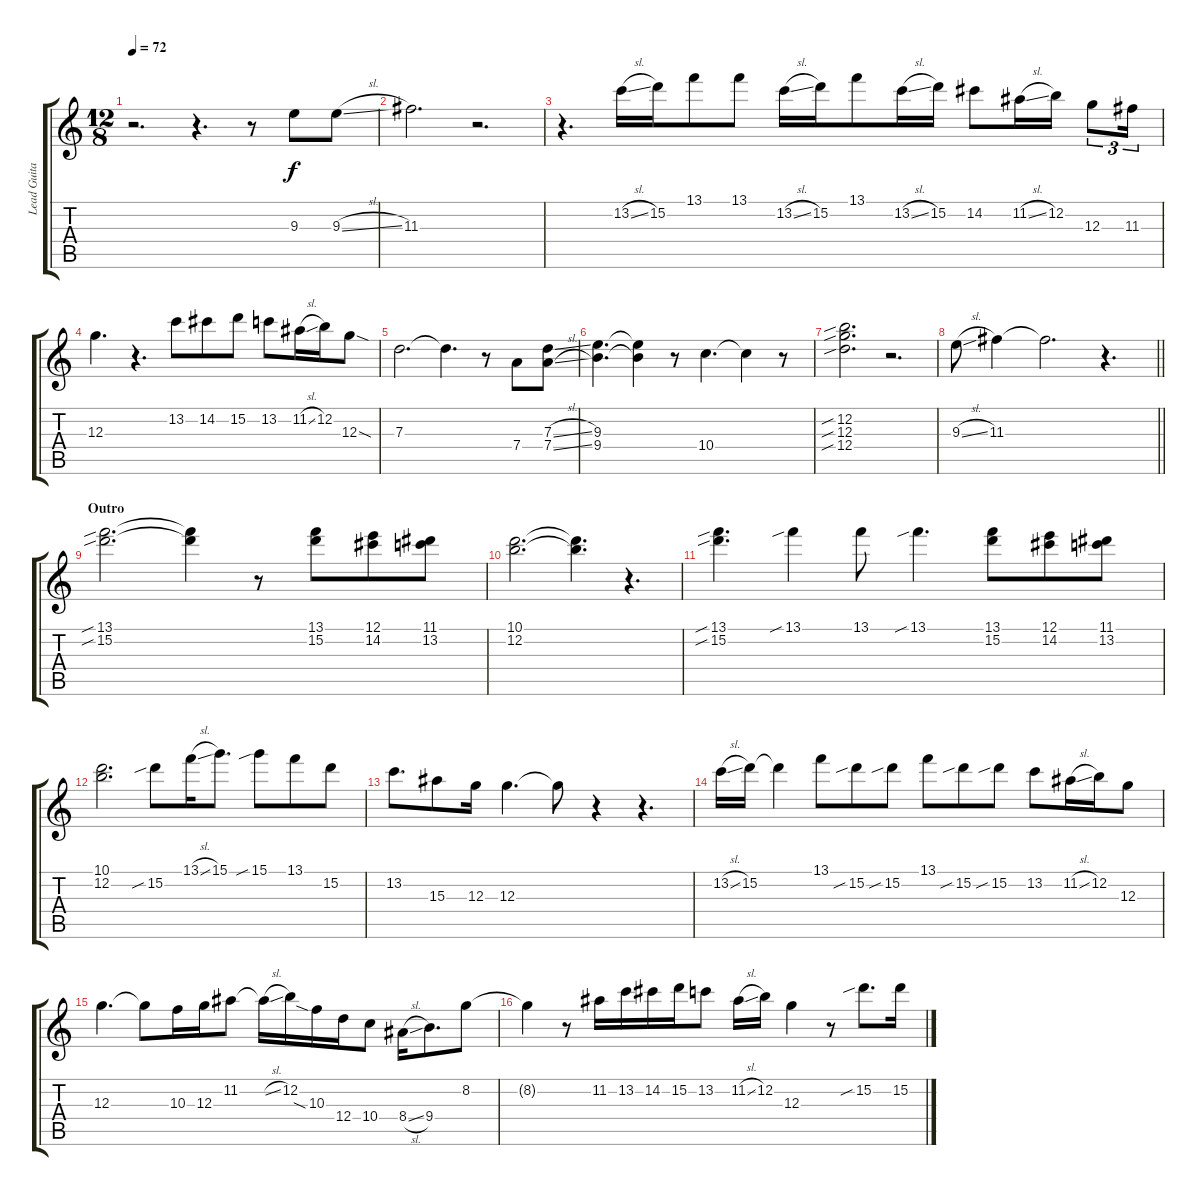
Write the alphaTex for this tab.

\track ("Lead Guitar" "Lead Guita") {instrument overdrivenguitar}
\staff {score tabs}
\tuning (E4 B3 G3 D3 A2 E2) {hide}
\ts (12 8)
\tempo 72
\clef g2
\ks c
r.2{d dy f} r.4{d} r.8 9.3.8 9.3{sl}.8 |
11.3.2{d} r.2{d} |
r.4{d} 13.2{sl}.16 15.2.16 13.1.8 13.1.8 13.2{sl}.16 15.2.16 13.1.8 13.2{sl}.16 15.2.16 14.2.8 11.2{sl}.16 12.2.16 12.3.8{tu (3 2)} 11.3.16{tu (3 2)} |
12.3.4{d} r.4{d} 13.2.8 14.2.8 15.2.8 13.2.8 11.2{sl}.16 12.2.16 12.3{sod}.8 |
7.3.2{d} 7.3{t}.4{d} r.8 7.4.8 (7.3{sl} 7.4{sl}).8 |
(9.3 9.4).4{d} (9.3{t} 9.4{t}).4 r.8 10.4.4{d} 10.4{t}.4 r.8 |
(12.2{sib} 12.3{sib} 12.4{sib}).2{d} r.2{d} |
\barLineRight lightlight
9.3{sl}.8 11.3.4 11.3{t}.2{d} r.4{d} |
\section ("" "Outro")
(13.1{sib} 15.2{sib}).2{d} (13.1{t} 15.2{t}).4 r.8 (13.1 15.2).8 (12.1 14.2).8 (11.1 13.2).8 |
(10.1 12.2).2{d} (10.1{t} 12.2{t}).4{d} r.4{d} |
(13.1{sib} 15.2{sib}).4{d} 13.1{sib}.4 13.1.8 13.1{sib}.4{d} (13.1 15.2).8 (12.1 14.2).8 (11.1 13.2).8 |
(10.1 12.2).2{d} 15.2{sib}.8 13.1{sl}.16 15.1.8{d} 15.1{sib}.8 13.1.8 15.2.8 |
13.2.8{d} 15.3.8 12.3.16 12.3.4{d} 12.3{t}.8 r.4 r.4{d} |
13.2{sl}.16 15.2.16 15.2{t}.4 13.1.8 15.2{sib}.8 15.2{sib}.8 13.1.8 15.2{sib}.8 15.2{sib}.8 13.2.8 11.2{sl}.16 12.2.16 12.3.8 |
12.3.4{d} 12.3{t}.8 10.3.16 12.3.16 11.2.8 11.2{sl t}.16 12.2.16 10.3{sia}.16 12.4.16 10.4.8 8.4{sl}.16 9.4.8{d} 8.2.8 |
8.2{t}.4 r.8 11.2.16 13.2.16 14.2.16 15.2.16 13.2.8 11.2{sl}.16 12.2.16 12.3.4 r.8 15.2{sib}.8{d} 15.2.16
